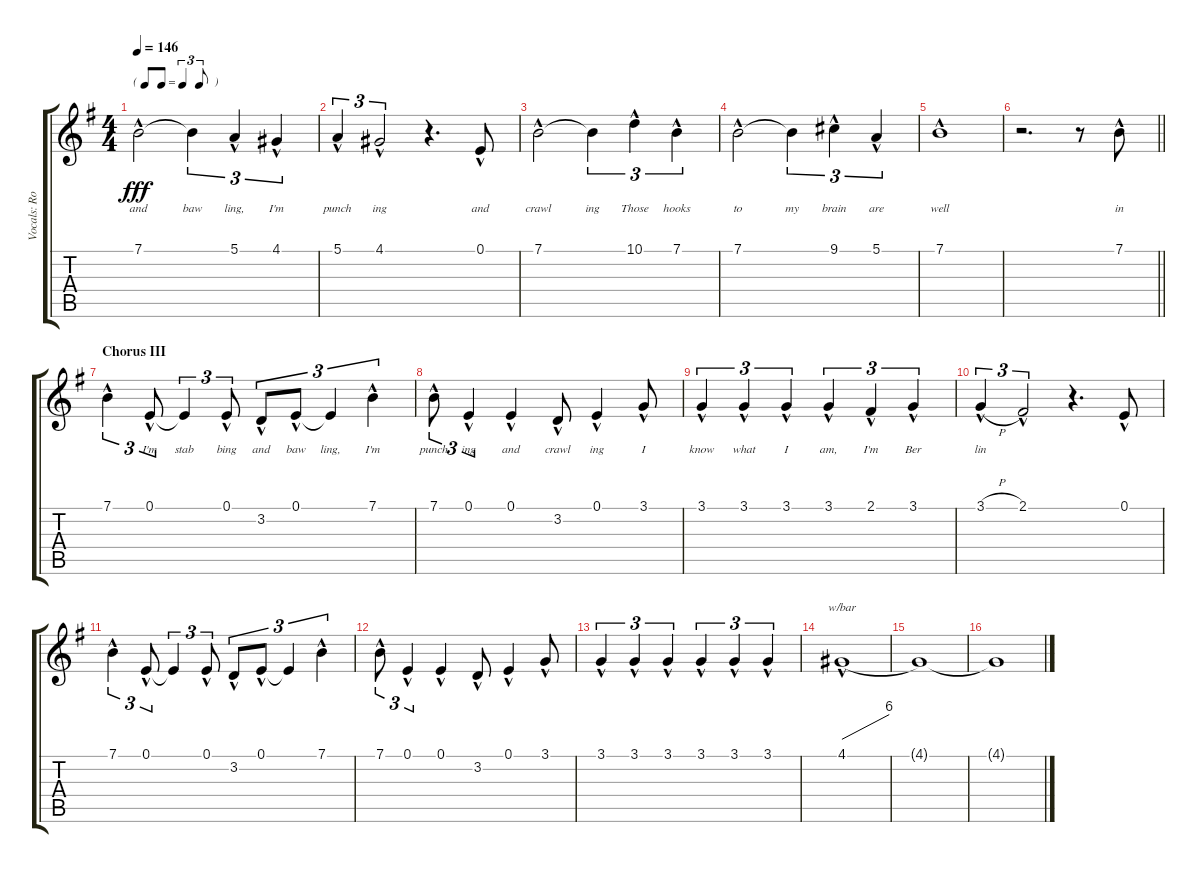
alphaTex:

\track ("Vocals: Rob" "Vocals: Ro") {instrument lead2sawtooth}
\staff {score tabs}
\tuning (E4 B3 G3 D3 A2 E2) {hide}
\ts (4 4)
\tf triplet8th
\tempo 146
\clef g2
\ks g
7.1{hac}.2{lyrics (0 "and") lyrics (1 "") lyrics (2 "") lyrics (3 "") lyrics (4 "") dy fff} 7.1{t}.4{tu (3 2) lyrics (0 "baw") lyrics (1 "") lyrics (2 "") lyrics (3 "") lyrics (4 "")} 5.1{hac}.4{tu (3 2) lyrics (0 "ling,") lyrics (1 "") lyrics (2 "") lyrics (3 "") lyrics (4 "")} 4.1{hac}.4{tu (3 2) lyrics (0 "I'm") lyrics (1 "") lyrics (2 "") lyrics (3 "") lyrics (4 "")} |
5.1{hac}.4{tu (3 2) lyrics (0 "punch") lyrics (1 "") lyrics (2 "") lyrics (3 "") lyrics (4 "")} 4.1{hac}.2{tu (3 2) lyrics (0 "ing") lyrics (1 "") lyrics (2 "") lyrics (3 "") lyrics (4 "")} r.4{d} 0.1{hac}.8{lyrics (0 "and") lyrics (1 "") lyrics (2 "") lyrics (3 "") lyrics (4 "")} |
7.1{hac}.2{lyrics (0 "crawl") lyrics (1 "") lyrics (2 "") lyrics (3 "") lyrics (4 "")} 7.1{t}.4{tu (3 2) lyrics (0 "ing") lyrics (1 "") lyrics (2 "") lyrics (3 "") lyrics (4 "")} 10.1{hac}.4{tu (3 2) lyrics (0 "Those") lyrics (1 "") lyrics (2 "") lyrics (3 "") lyrics (4 "")} 7.1{hac}.4{tu (3 2) lyrics (0 "hooks") lyrics (1 "") lyrics (2 "") lyrics (3 "") lyrics (4 "")} |
7.1{hac}.2{lyrics (0 "to") lyrics (1 "") lyrics (2 "") lyrics (3 "") lyrics (4 "")} 7.1{t}.4{tu (3 2) lyrics (0 "my") lyrics (1 "") lyrics (2 "") lyrics (3 "") lyrics (4 "")} 9.1{hac}.4{tu (3 2) lyrics (0 "brain") lyrics (1 "") lyrics (2 "") lyrics (3 "") lyrics (4 "")} 5.1{hac}.4{tu (3 2) lyrics (0 "are") lyrics (1 "") lyrics (2 "") lyrics (3 "") lyrics (4 "")} |
7.1{hac}.1{lyrics (0 "well") lyrics (1 "") lyrics (2 "") lyrics (3 "") lyrics (4 "")} |
\barLineRight lightlight
r.2{d} r.8 7.1{hac}.8{lyrics (0 "in") lyrics (1 "") lyrics (2 "") lyrics (3 "") lyrics (4 "")} |
\section ("" "Chorus III")
7.1{hac}.4{tu (3 2) lyrics (0 "") lyrics (1 "") lyrics (2 "") lyrics (3 "") lyrics (4 "")} 0.1{hac}.8{tu (3 2) lyrics (0 "I'm") lyrics (1 "") lyrics (2 "") lyrics (3 "") lyrics (4 "")} 0.1{t}.4{tu (3 2) lyrics (0 "stab") lyrics (1 "") lyrics (2 "") lyrics (3 "") lyrics (4 "")} 0.1{hac}.8{tu (3 2) lyrics (0 "bing") lyrics (1 "") lyrics (2 "") lyrics (3 "") lyrics (4 "")} 3.2{hac}.8{tu (3 2) lyrics (0 "and") lyrics (1 "") lyrics (2 "") lyrics (3 "") lyrics (4 "")} 0.1{hac}.8{tu (3 2) lyrics (0 "baw") lyrics (1 "") lyrics (2 "") lyrics (3 "") lyrics (4 "")} 0.1{t}.4{tu (3 2) lyrics (0 "ling,") lyrics (1 "") lyrics (2 "") lyrics (3 "") lyrics (4 "")} 7.1{hac}.4{tu (3 2) lyrics (0 "I'm") lyrics (1 "") lyrics (2 "") lyrics (3 "") lyrics (4 "")} |
7.1{hac}.8{tu (3 2) lyrics (0 "punch") lyrics (1 "") lyrics (2 "") lyrics (3 "") lyrics (4 "")} 0.1{hac}.4{tu (3 2) lyrics (0 "ing") lyrics (1 "") lyrics (2 "") lyrics (3 "") lyrics (4 "")} 0.1{hac}.4{lyrics (0 "and") lyrics (1 "") lyrics (2 "") lyrics (3 "") lyrics (4 "")} 3.2{hac}.8{lyrics (0 "crawl") lyrics (1 "") lyrics (2 "") lyrics (3 "") lyrics (4 "")} 0.1{hac}.4{lyrics (0 "ing") lyrics (1 "") lyrics (2 "") lyrics (3 "") lyrics (4 "")} 3.1{hac}.8{lyrics (0 "I") lyrics (1 "") lyrics (2 "") lyrics (3 "") lyrics (4 "")} |
3.1{hac}.4{tu (3 2) lyrics (0 "know") lyrics (1 "") lyrics (2 "") lyrics (3 "") lyrics (4 "")} 3.1{hac}.4{tu (3 2) lyrics (0 "what") lyrics (1 "") lyrics (2 "") lyrics (3 "") lyrics (4 "")} 3.1{hac}.4{tu (3 2) lyrics (0 "I") lyrics (1 "") lyrics (2 "") lyrics (3 "") lyrics (4 "")} 3.1{hac}.4{tu (3 2) lyrics (0 "am,") lyrics (1 "") lyrics (2 "") lyrics (3 "") lyrics (4 "")} 2.1{hac}.4{tu (3 2) lyrics (0 "I'm") lyrics (1 "") lyrics (2 "") lyrics (3 "") lyrics (4 "")} 3.1{hac}.4{tu (3 2) lyrics (0 "Ber") lyrics (1 "") lyrics (2 "") lyrics (3 "") lyrics (4 "")} |
3.1{h hac}.4{tu (3 2) lyrics (0 "lin") lyrics (1 "") lyrics (2 "") lyrics (3 "") lyrics (4 "")} 2.1{hac}.2{tu (3 2)} r.4{d} 0.1{hac}.8 |
7.1{hac}.4{tu (3 2)} 0.1{hac}.8{tu (3 2)} 0.1{t}.4{tu (3 2)} 0.1{hac}.8{tu (3 2)} 3.2{hac}.8{tu (3 2)} 0.1{hac}.8{tu (3 2)} 0.1{t}.4{tu (3 2)} 7.1{hac}.4{tu (3 2)} |
7.1{hac}.8{tu (3 2)} 0.1{hac}.4{tu (3 2)} 0.1{hac}.4 3.2{hac}.8 0.1{hac}.4 3.1{hac}.8 |
3.1{hac}.4{tu (3 2)} 3.1{hac}.4{tu (3 2)} 3.1{hac}.4{tu (3 2)} 3.1{hac}.4{tu (3 2)} 3.1{hac}.4{tu (3 2)} 3.1{hac}.4{tu (3 2)} |
4.1{hac}.1{tbe (dive default 0 0 60 24)} |
4.1{t}.1 |
4.1{t}.1
